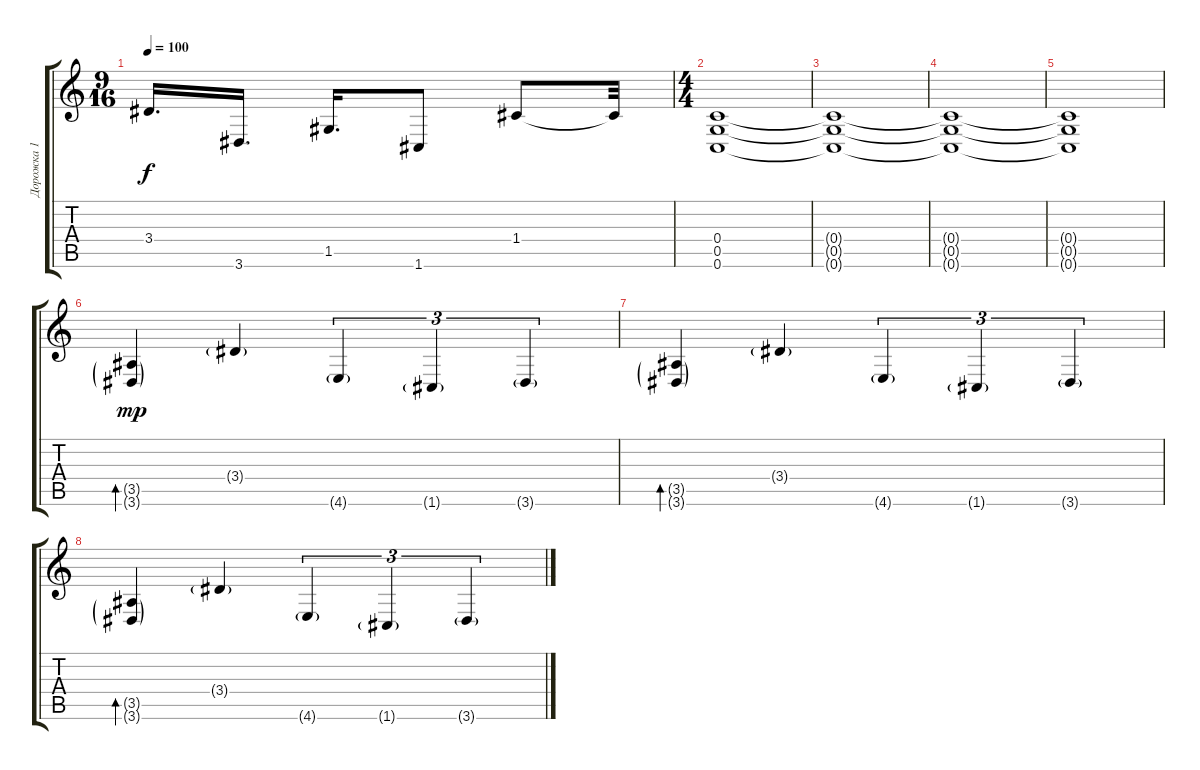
\track ("Дорожка 1" "Дорожка 1") {instrument overdrivenguitar}
\staff {score tabs}
\tuning (D4 A3 F3 C3 G2 C2) {hide}
\ts (9 16)
\tempo 100
\clef g2
\ks c
3.4.16{d dy f} 3.6.16{d} 1.5.16{d} 1.6.8 1.4.8 1.4{t}.32 |
\ts (4 4)
(0.4 0.5 0.6).1 |
(0.4{t} 0.5{t} 0.6{t}).1 |
(0.4{t} 0.5{t} 0.6{t}).1 |
(0.4{t} 0.5{t} 0.6{t}).1 |
(3.5{g} 3.6{g}).4{bd 120 dy mp} 3.4{g}.4 4.6{g}.4{tu (3 2)} 1.6{g}.4{tu (3 2)} 3.6{g}.4{tu (3 2)} |
(3.5{g} 3.6{g}).4{bd 120} 3.4{g}.4 4.6{g}.4{tu (3 2)} 1.6{g}.4{tu (3 2)} 3.6{g}.4{tu (3 2)} |
(3.5{g} 3.6{g}).4{bd 120} 3.4{g}.4 4.6{g}.4{tu (3 2)} 1.6{g}.4{tu (3 2)} 3.6{g}.4{tu (3 2)}
